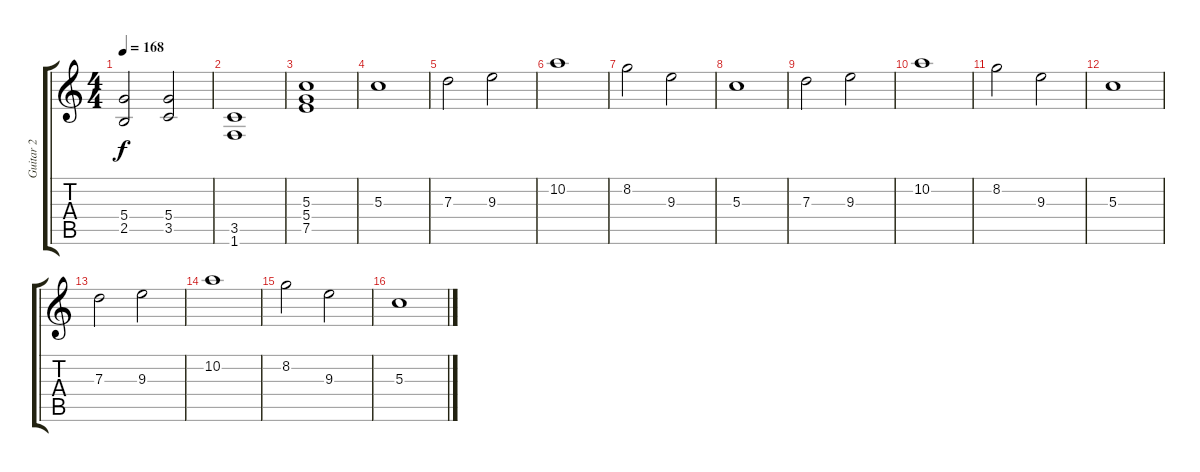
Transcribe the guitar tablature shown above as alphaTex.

\track ("Guitar 2" "Guitar 2") {instrument distortionguitar}
\staff {score tabs}
\tuning (E4 B3 G3 D3 A2 E2) {hide}
\ts (4 4)
\tempo 168
\clef g2
\ks c
(5.4 2.5).2{dy f} (5.4 3.5).2 |
(3.5 1.6).1 |
(5.3 5.4 7.5).1 |
5.3.1 |
7.3.2 9.3.2 |
10.2.1 |
8.2.2 9.3.2 |
5.3.1 |
7.3.2 9.3.2 |
10.2.1 |
8.2.2 9.3.2 |
5.3.1 |
7.3.2 9.3.2 |
10.2.1 |
8.2.2 9.3.2 |
5.3.1
